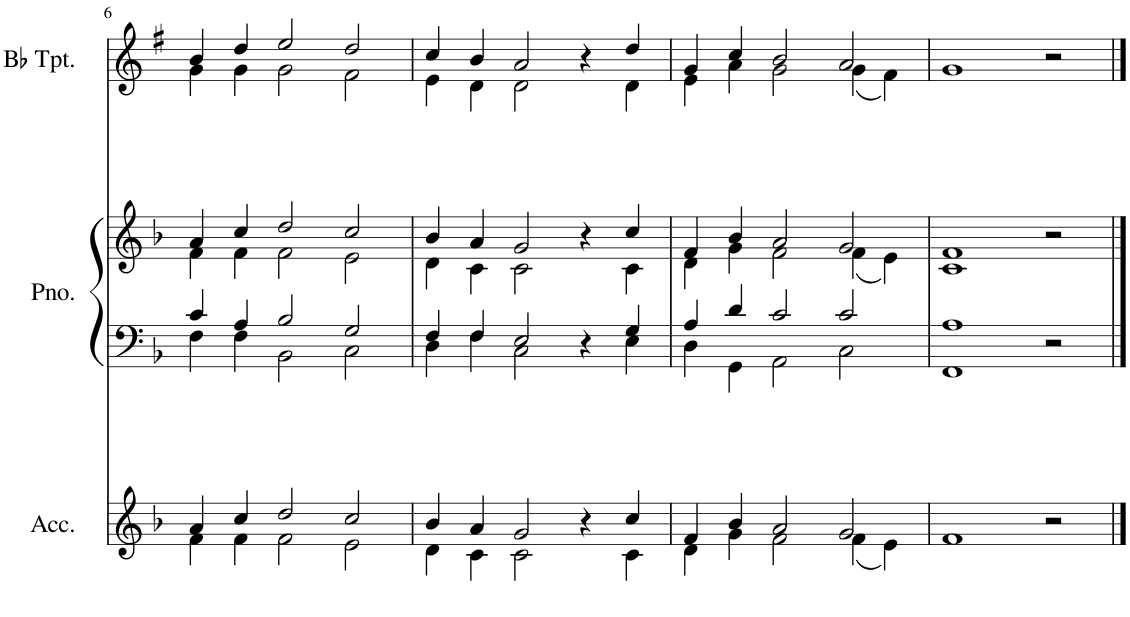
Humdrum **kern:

**kern	**kern	**kern	**kern
*part3	*part2	*part2	*part1
*staff4	*staff3	*staff2	*staff1
*I"Accordion	*I"Piano	*	*I"Bb Trumpet
*I'Acc.	*I'Pno.	*	*I'Bb Tpt.
!!LO:PB:g=z
*clefG2	*clefF4	*clefG2	*clefG2
*	*	*	*Trd1c2
*k[b-]	*k[b-]	*k[b-]	*k[f#]
*M3/2	*M3/2	*M3/2	*M3/2
=6	=6	=6	=6
*^	*^	*^	*^
4a/	4f\	4c/	4F\	4a/	4f\	4b/	4g\
4cc/	4f\	4A/	4F\	4cc/	4f\	4dd/	4g\
2dd/	2f\	2B-/	2BB-\	2dd/	2f\	2ee/	2g\
2cc/	2e\	2G/	2C\	2cc/	2e\	2dd/	2f#\
=7	=7	=7	=7	=7	=7	=7	=7
4b-/	4d\	4F/	4D\	4b-/	4d\	4cc/	4e\
4a/	4c\	4F/	4F\	4a/	4c\	4b/	4d\
2g/	2c\	2E/	2C\	2g/	2c\	2a/	2d\
4r	4ryy	4r	4ryy	4r	4ryy	4r	4ryy
4cc/	4c\	4G/	4E\	4cc/	4c\	4dd/	4d\
=8	=8	=8	=8	=8	=8	=8	=8
4f/	4d\	4A/	4D\	4f/	4d\	4g/	4e\
4b-/	4g\	4d/	4GG\	4b-/	4g\	4cc/	4a\
2a/	2f\	2c/	2AA\	2a/	2f\	2b/	2g\
2g/	(4f\	2c/	2C\	2g/	(4f\	2a/	(4g\
.	4e\)	.	.	.	4e\)	.	4f#\)
*v	*v	*	*	*	*	*v	*v
=9	=9	=9	=9	=9	=9
1f	1A	1FF	1f	1c	1g
2r	2r	2ryy	2r	2ryy	2r
*	*v	*v	*	*	*
*	*	*v	*v	*
==	==	==	==
*-	*-	*-	*-
